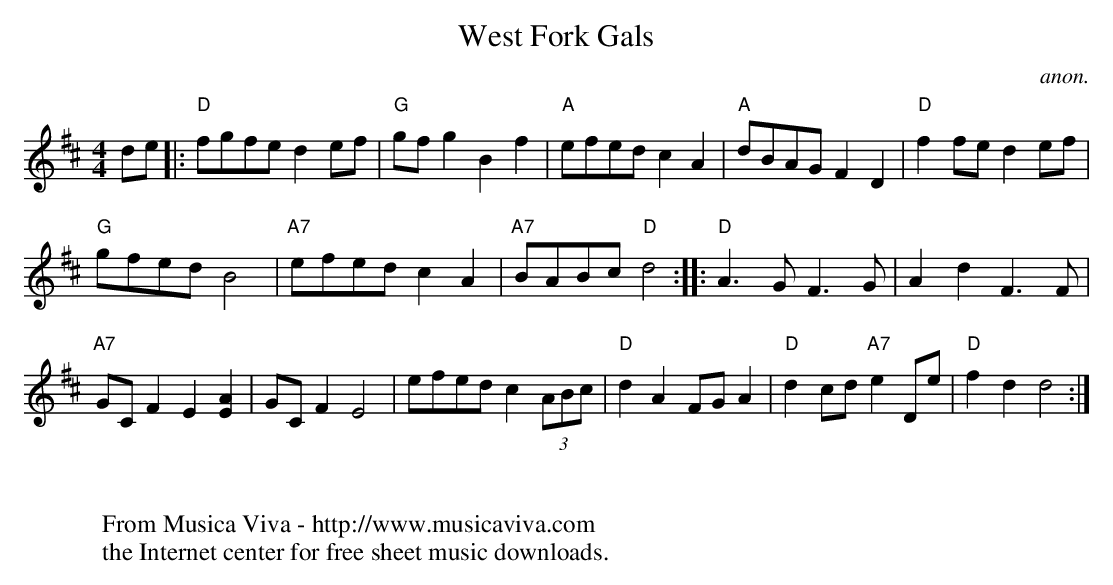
X:1
T:West Fork Gals
C:anon.
M:4/4
L:1/4
K:D
d/e/|:"D"f/g/f/e/de/f/|"G"g/f/gBf|"A"e/f/e/d/cA|"A"d/B/A/G/FD|"D"ff/e/de/f/|
"G"g/f/e/d/B2|"A7"e/f/e/d/cA|"A7"B/A/B/c/"D"d2::"D"A3/G/F3/G/|AdF3/F/|
"A7"G/C/FE[EA]|G/C/FE2|e/f/e/d/c(3A/B/c/|"D"dAF/G/A|"D"dc/d/"A7"eD/e/|"D"fdd2:|
W:
W:
W:  From Musica Viva - http://www.musicaviva.com
W:  the Internet center for free sheet music downloads.
